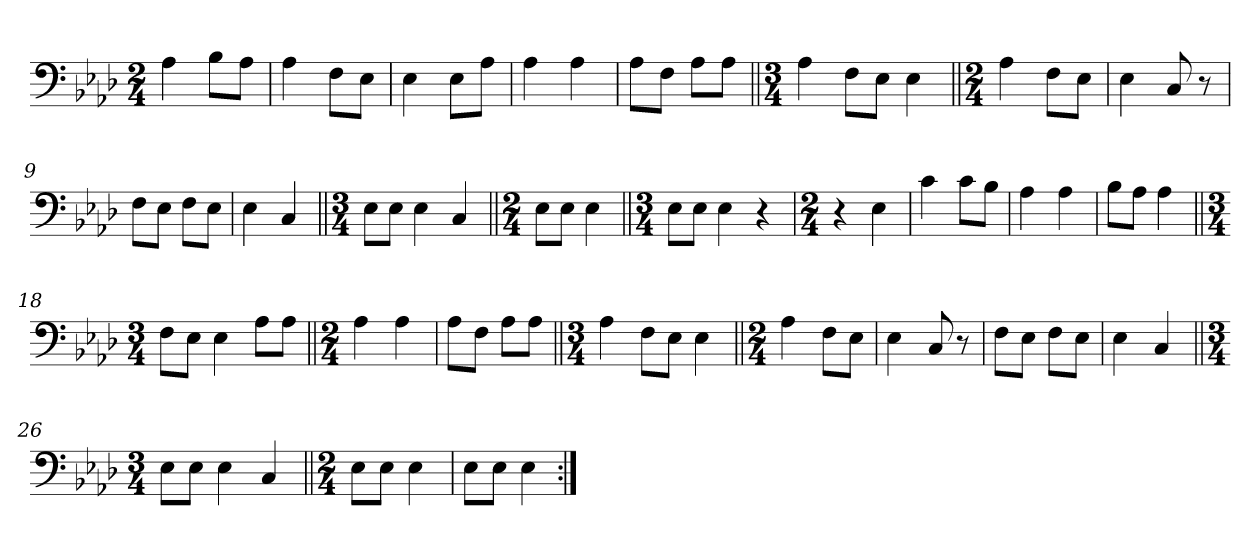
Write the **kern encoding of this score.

**kern
*part1
*staff1
*clefF4
*k[b-e-a-d-]
*M2/4
=1
4A-\
8B-\L
8A-\J
=2
4A-\
8F\L
8E-\J
=3
4E-\
8E-\L
8A-\J
=4
4A-\
4A-\
=5
8A-\L
8F\J
8A-\L
8A-\J
=6||
*M3/4
4A-\
8F\L
8E-\J
4E-\
=7||
*M2/4
4A-\
8F\L
8E-\J
=8
4E-\
8C/
8r
=9
8F\L
8E-\J
8F\L
8E-\J
=10
4E-\
4C/
=11||
*M3/4
8E-\L
8E-\J
4E-\
4C/
=12||
*M2/4
8E-\L
8E-\J
4E-\
=13||
*M3/4
8E-\L
8E-\J
4E-\
4r
=
*M2/4
4r
4E-\
=15
4c\
8c\L
8B-\J
=16
4A-\
4A-\
=17
8B-\L
8A-\J
4A-\
=18||
*M3/4
8F\L
8E-\J
4E-\
8A-\L
8A-\J
=19||
*M2/4
4A-\
4A-\
=20
8A-\L
8F\J
8A-\L
8A-\J
=21||
*M3/4
4A-\
8F\L
8E-\J
4E-\
=22||
*M2/4
4A-\
8F\L
8E-\J
=23
4E-\
8C/
8r
=24
8F\L
8E-\J
8F\L
8E-\J
=25
4E-\
4C/
=26||
*M3/4
8E-\L
8E-\J
4E-\
4C/
=27||
*M2/4
8E-\L
8E-\J
4E-\
=28
8E-\L
8E-\J
4E-\
=:|!
*-
